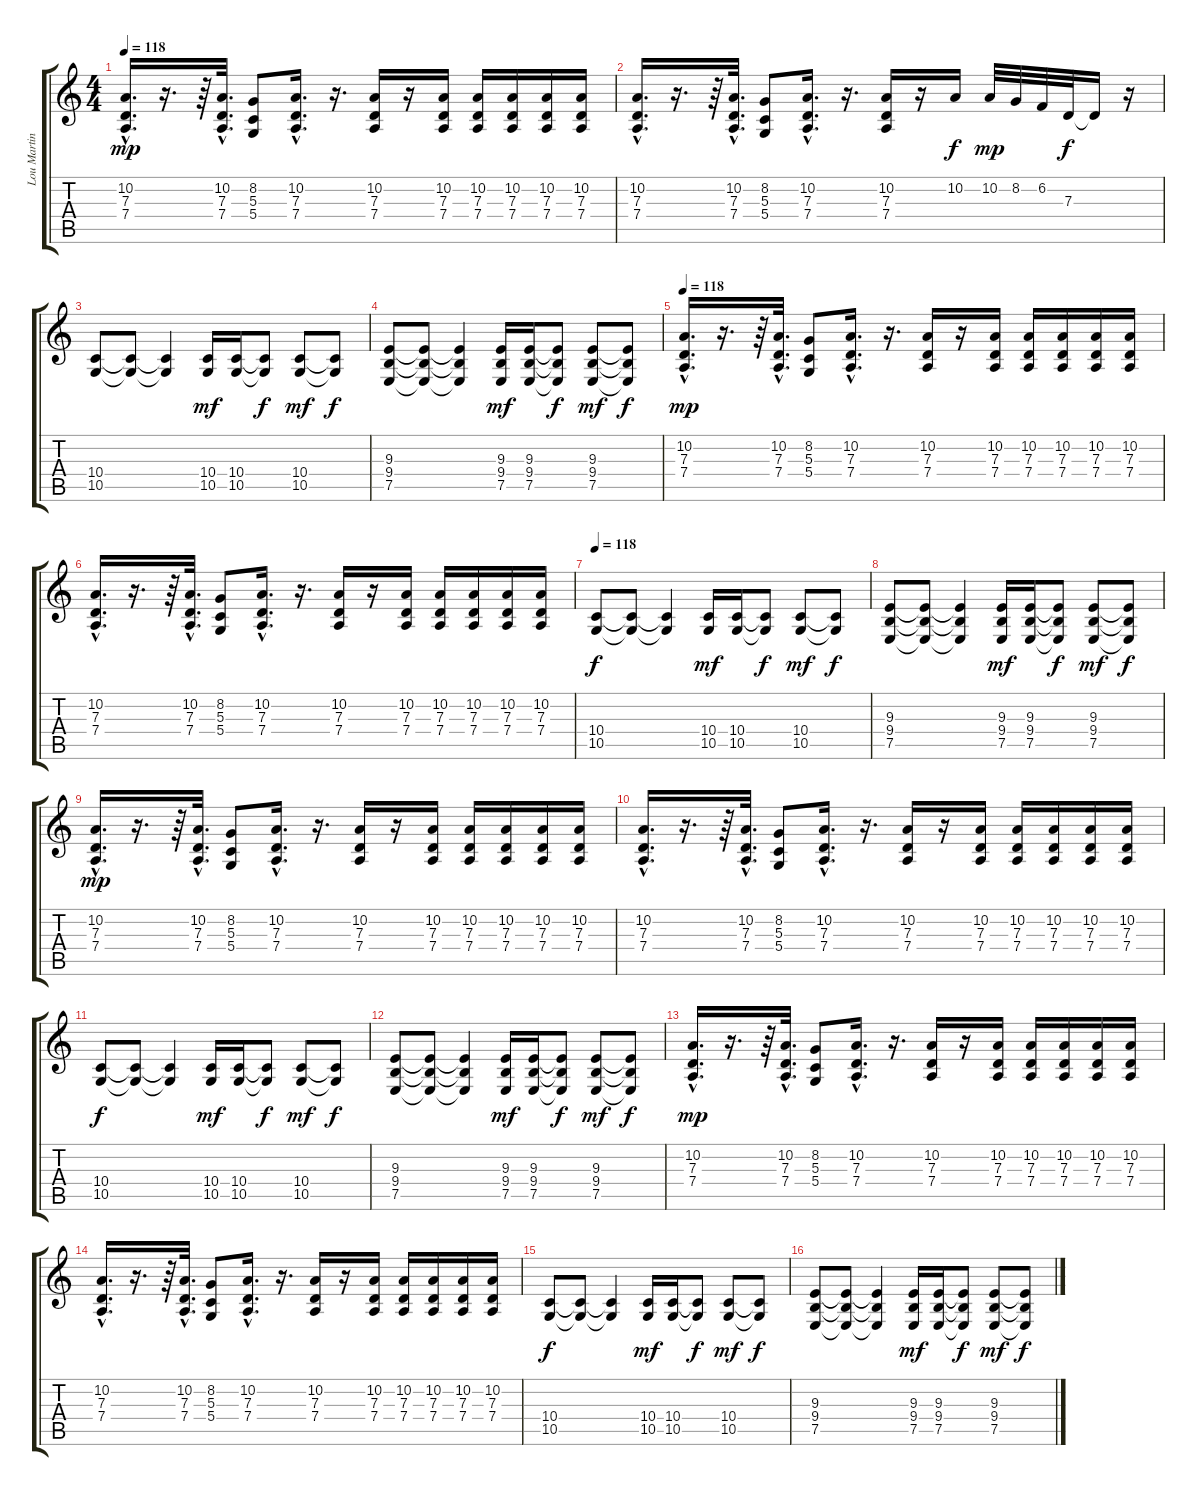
\track ("Lou Martin" "Lou Martin") {instrument honkytonkpiano}
\staff {score tabs}
\tuning (E4 B3 G3 D3 A2 E2) {hide}
\ts (4 4)
\tempo 118
\clef g2
\ks c
(10.2{hac} 7.3{hac} 7.4{hac}).16{d dy mp volume 7} r.16{d} r.64 (10.2{hac} 7.3{hac} 7.4{hac}).32{d} (8.2 5.3 5.4).8 (10.2{hac} 7.3{hac} 7.4{hac}).16{d} r.16{d} (10.2 7.3 7.4).16 r.16 (10.2 7.3 7.4).16 (10.2 7.3 7.4).16 (10.2 7.3 7.4).16 (10.2 7.3 7.4).16 (10.2 7.3 7.4).16 |
(10.2{hac} 7.3{hac} 7.4{hac}).16{d} r.16{d} r.64 (10.2{hac} 7.3{hac} 7.4{hac}).32{d} (8.2 5.3 5.4).8 (10.2{hac} 7.3{hac} 7.4{hac}).16{d} r.16{d} (10.2 7.3 7.4).16 r.16 10.2.16{dy f} 10.2.32{dy mp} 8.2.32 6.2.32 7.3.32{dy f} 7.3{t}.16 r.16 |
(10.4 10.5).8{volume 7} (10.4{t} 10.5{t}).8 (10.4{t} 10.5{t}).4 (10.4 10.5).16{dy mf} (10.4 10.5).16 (10.4{t} 10.5{t}).8{dy f} (10.4 10.5).8{dy mf} (10.4{t} 10.5{t}).8{dy f} |
(9.3 9.4 7.5).8 (9.3{t} 9.4{t} 7.5{t}).8 (9.3{t} 9.4{t} 7.5{t}).4 (9.3 9.4 7.5).16{dy mf} (9.3 9.4 7.5).16 (9.3{t} 9.4{t} 7.5{t}).8{dy f} (9.3 9.4 7.5).8{dy mf} (9.3{t} 9.4{t} 7.5{t}).8{dy f} |
\tempo 118
(10.2{hac} 7.3{hac} 7.4{hac}).16{d dy mp volume 7} r.16{d} r.64 (10.2{hac} 7.3{hac} 7.4{hac}).32{d} (8.2 5.3 5.4).8 (10.2{hac} 7.3{hac} 7.4{hac}).16{d} r.16{d} (10.2 7.3 7.4).16 r.16 (10.2 7.3 7.4).16 (10.2 7.3 7.4).16 (10.2 7.3 7.4).16 (10.2 7.3 7.4).16 (10.2 7.3 7.4).16 |
(10.2{hac} 7.3{hac} 7.4{hac}).16{d volume 7} r.16{d} r.64 (10.2{hac} 7.3{hac} 7.4{hac}).32{d} (8.2 5.3 5.4).8 (10.2{hac} 7.3{hac} 7.4{hac}).16{d} r.16{d} (10.2 7.3 7.4).16 r.16 (10.2 7.3 7.4).16 (10.2 7.3 7.4).16 (10.2 7.3 7.4).16 (10.2 7.3 7.4).16 (10.2 7.3 7.4).16 |
\tempo 118
(10.4 10.5).8{dy f volume 7} (10.4{t} 10.5{t}).8 (10.4{t} 10.5{t}).4 (10.4 10.5).16{dy mf} (10.4 10.5).16 (10.4{t} 10.5{t}).8{dy f} (10.4 10.5).8{dy mf} (10.4{t} 10.5{t}).8{dy f} |
(9.3 9.4 7.5).8 (9.3{t} 9.4{t} 7.5{t}).8 (9.3{t} 9.4{t} 7.5{t}).4 (9.3 9.4 7.5).16{dy mf} (9.3 9.4 7.5).16 (9.3{t} 9.4{t} 7.5{t}).8{dy f} (9.3 9.4 7.5).8{dy mf} (9.3{t} 9.4{t} 7.5{t}).8{dy f} |
(10.2{hac} 7.3{hac} 7.4{hac}).16{d dy mp volume 7} r.16{d} r.64 (10.2{hac} 7.3{hac} 7.4{hac}).32{d} (8.2 5.3 5.4).8 (10.2{hac} 7.3{hac} 7.4{hac}).16{d} r.16{d} (10.2 7.3 7.4).16 r.16 (10.2 7.3 7.4).16 (10.2 7.3 7.4).16 (10.2 7.3 7.4).16 (10.2 7.3 7.4).16 (10.2 7.3 7.4).16 |
(10.2{hac} 7.3{hac} 7.4{hac}).16{d volume 7} r.16{d} r.64 (10.2{hac} 7.3{hac} 7.4{hac}).32{d} (8.2 5.3 5.4).8 (10.2{hac} 7.3{hac} 7.4{hac}).16{d} r.16{d} (10.2 7.3 7.4).16 r.16 (10.2 7.3 7.4).16 (10.2 7.3 7.4).16 (10.2 7.3 7.4).16 (10.2 7.3 7.4).16 (10.2 7.3 7.4).16 |
(10.4 10.5).8{dy f volume 8} (10.4{t} 10.5{t}).8 (10.4{t} 10.5{t}).4 (10.4 10.5).16{dy mf} (10.4 10.5).16 (10.4{t} 10.5{t}).8{dy f} (10.4 10.5).8{dy mf} (10.4{t} 10.5{t}).8{dy f} |
(9.3 9.4 7.5).8 (9.3{t} 9.4{t} 7.5{t}).8 (9.3{t} 9.4{t} 7.5{t}).4 (9.3 9.4 7.5).16{dy mf} (9.3 9.4 7.5).16 (9.3{t} 9.4{t} 7.5{t}).8{dy f} (9.3 9.4 7.5).8{dy mf} (9.3{t} 9.4{t} 7.5{t}).8{dy f} |
(10.2{hac} 7.3{hac} 7.4{hac}).16{d dy mp volume 8} r.16{d} r.64 (10.2{hac} 7.3{hac} 7.4{hac}).32{d} (8.2 5.3 5.4).8 (10.2{hac} 7.3{hac} 7.4{hac}).16{d} r.16{d} (10.2 7.3 7.4).16 r.16 (10.2 7.3 7.4).16 (10.2 7.3 7.4).16 (10.2 7.3 7.4).16 (10.2 7.3 7.4).16 (10.2 7.3 7.4).16 |
(10.2{hac} 7.3{hac} 7.4{hac}).16{d volume 8} r.16{d} r.64 (10.2{hac} 7.3{hac} 7.4{hac}).32{d} (8.2 5.3 5.4).8 (10.2{hac} 7.3{hac} 7.4{hac}).16{d} r.16{d} (10.2 7.3 7.4).16 r.16 (10.2 7.3 7.4).16 (10.2 7.3 7.4).16 (10.2 7.3 7.4).16 (10.2 7.3 7.4).16 (10.2 7.3 7.4).16 |
(10.4 10.5).8{dy f volume 9} (10.4{t} 10.5{t}).8 (10.4{t} 10.5{t}).4 (10.4 10.5).16{dy mf} (10.4 10.5).16 (10.4{t} 10.5{t}).8{dy f} (10.4 10.5).8{dy mf} (10.4{t} 10.5{t}).8{dy f} |
(9.3 9.4 7.5).8 (9.3{t} 9.4{t} 7.5{t}).8 (9.3{t} 9.4{t} 7.5{t}).4 (9.3 9.4 7.5).16{dy mf} (9.3 9.4 7.5).16 (9.3{t} 9.4{t} 7.5{t}).8{dy f} (9.3 9.4 7.5).8{dy mf} (9.3{t} 9.4{t} 7.5{t}).8{dy f}
